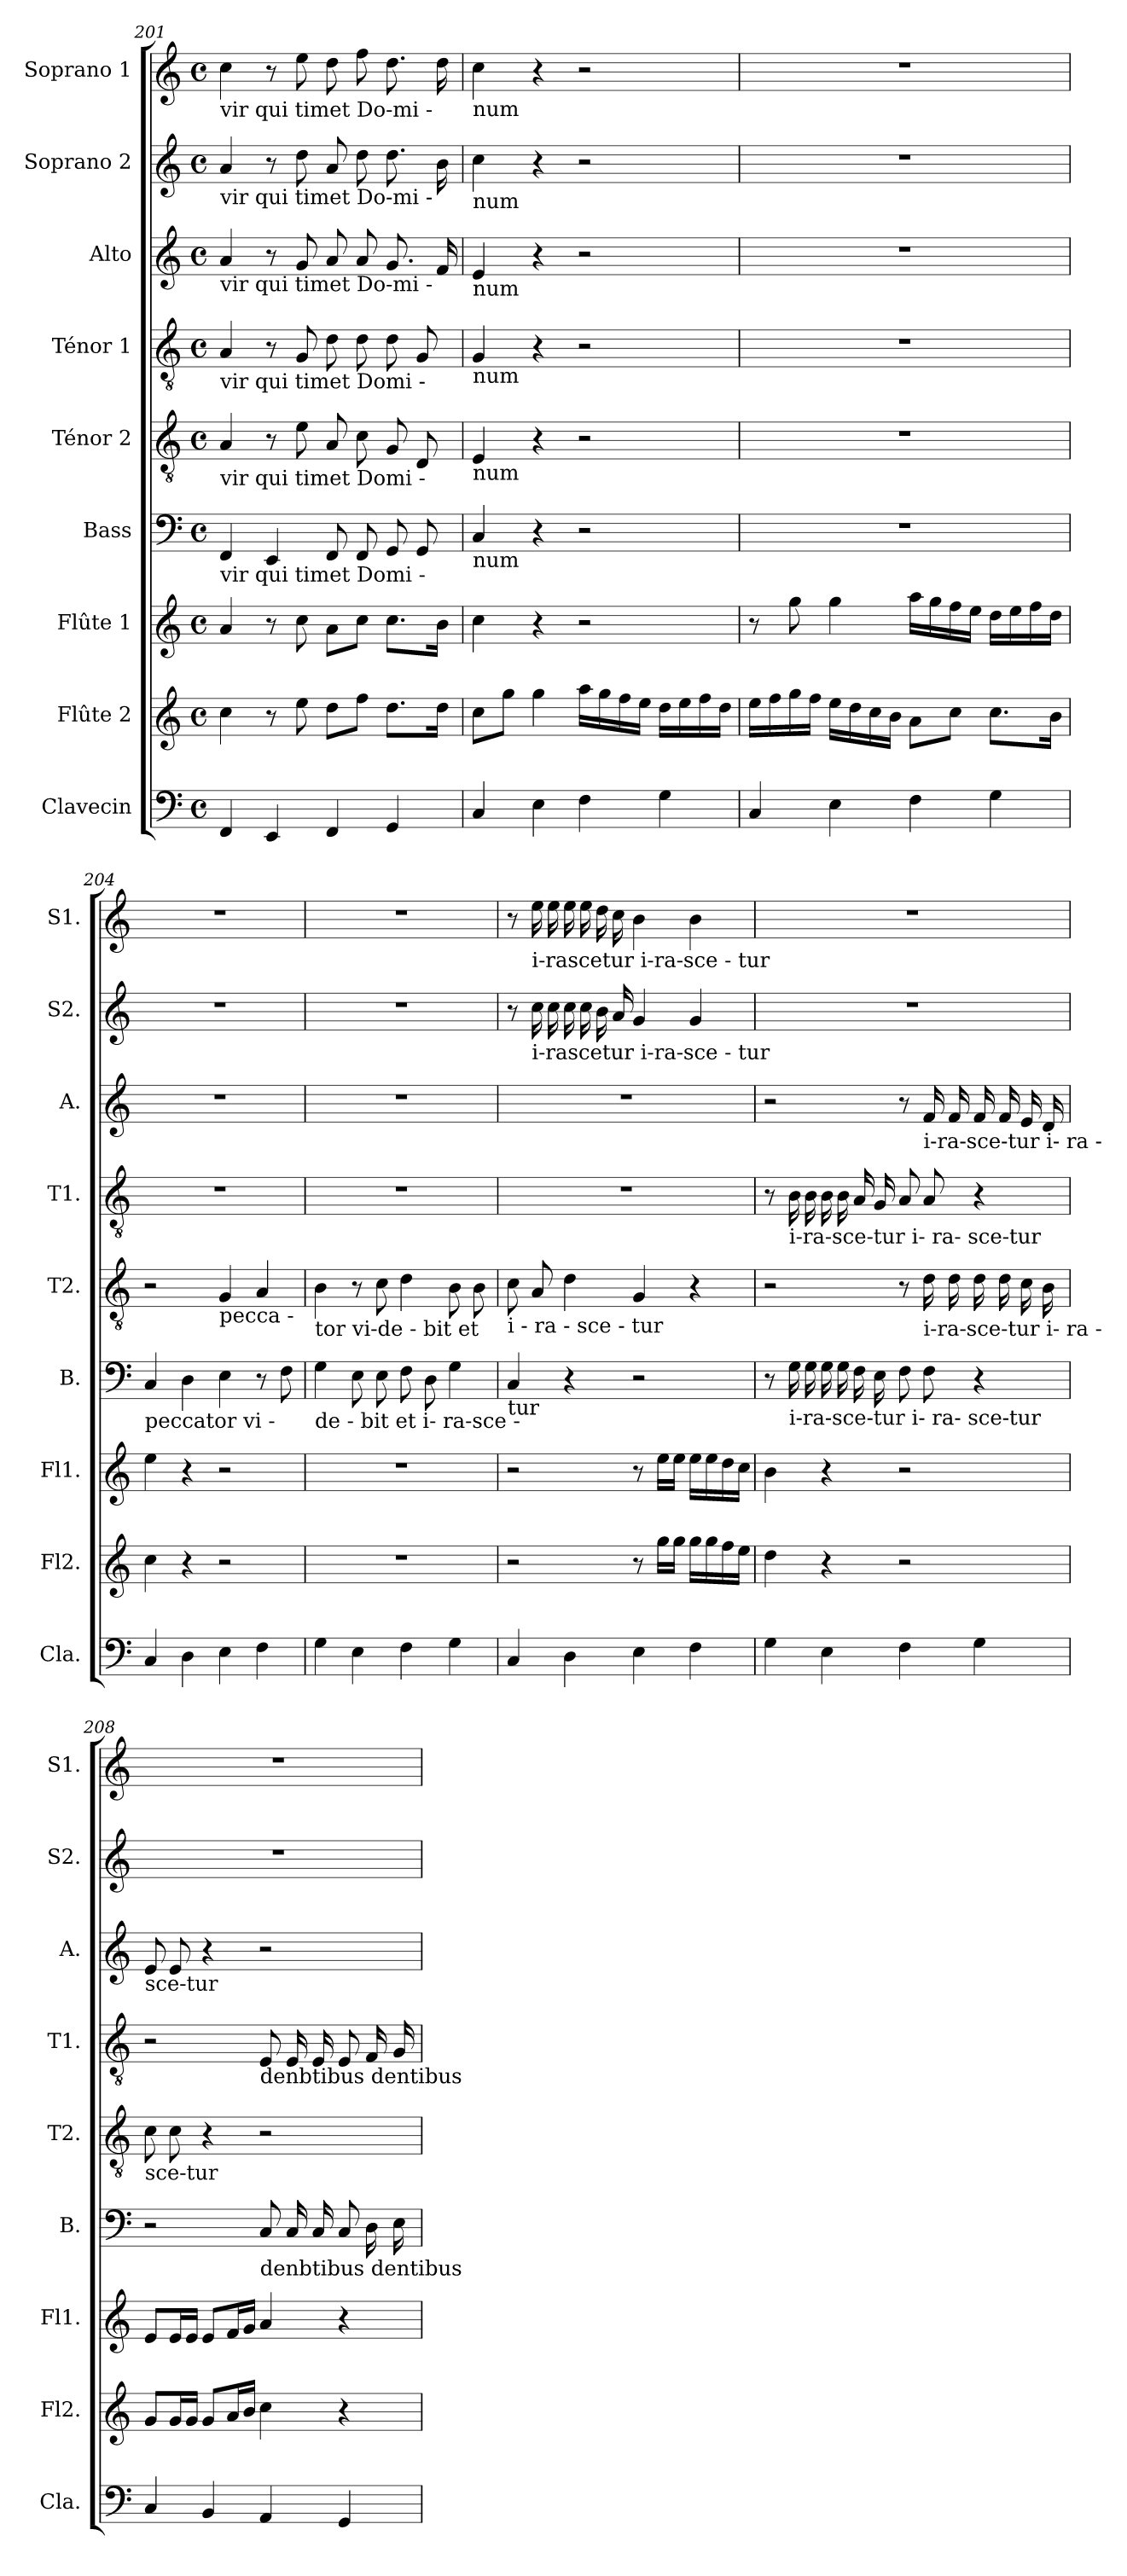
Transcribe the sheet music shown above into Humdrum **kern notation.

**kern	**kern	**kern	**kern	**kern	**kern	**kern	**kern	**kern
*part9	*part8	*part7	*part6	*part5	*part4	*part3	*part2	*part1
*staff9	*staff8	*staff7	*staff6	*staff5	*staff4	*staff3	*staff2	*staff1
*I"Clavecin	*I"Flûte 2	*I"Flûte 1	*I"Bass	*I"Ténor 2	*I"Ténor 1	*I"Alto	*I"Soprano 2	*I"Soprano 1
*I'Cla.	*I'Fl2.	*I'Fl1.	*I'B.	*I'T2.	*I'T1.	*I'A.	*I'S2.	*I'S1.
*clefF4	*clefG2	*clefG2	*clefF4	*clefGv2	*clefGv2	*clefG2	*clefG2	*clefG2
*k[]	*k[]	*k[]	*k[]	*k[]	*k[]	*k[]	*k[]	*k[]
*M4/4	*M4/4	*M4/4	*M4/4	*M4/4	*M4/4	*M4/4	*M4/4	*M4/4
*met(c)	*met(c)	*met(c)	*met(c)	*met(c)	*met(c)	*met(c)	*met(c)	*met(c)
=201	=201	=201	=201	=201	=201	=201	=201	=201
!	!	!	!	!	!	!	!	!LO:TX:b:t=vir  qui timet Do-mi  -
!	!	!	!	!	!	!	!LO:TX:b:t=vir  qui timet Do-mi  -	!
!	!	!	!	!	!	!LO:TX:b:t=vir  qui timet Do-mi  -	!	!
!	!	!	!	!	!LO:TX:b:t=vir  qui timet Domi  -	!	!	!
!	!	!	!	!LO:TX:b:t=vir  qui timet Domi  -	!	!	!	!
!	!	!	!LO:TX:b:t=vir  qui timet Domi  -	!	!	!	!	!
4FF/	4cc\	4a/	4FF/	4A/	4A/	4a/	4a/	4cc\
4EE/	8r	8r	4EE/	8r	8r	8r	8r	8r
.	8ee\	8cc\	.	8e\	8G/	8g/	8dd\	8ee\
4FF/	8dd\L	8a\L	8FF/	8A/	8d\	8a/	8a/	8dd\
.	8ff\J	8cc\J	8FF/	8c\	8d\	8a/	8dd\	8ff\
4GG/	8.dd\L	8.cc\L	8GG/	8G/	8d\	8.g/	8.dd\	8.dd\
.	.	.	8GG/	8D/	8G/	.	.	.
.	16dd\Jk	16b\Jk	.	.	.	16f/	16b\	16dd\
!!LO:PB:g=z
=202	=202	=202	=202	=202	=202	=202	=202	=202
!	!	!	!	!	!	!	!	!LO:TX:b:t=num
!	!	!	!	!	!	!	!LO:TX:b:t=num	!
!	!	!	!	!	!	!LO:TX:b:t=num	!	!
!	!	!	!	!	!LO:TX:b:t=num	!	!	!
!	!	!	!	!LO:TX:b:t=num	!	!	!	!
!	!	!	!LO:TX:b:t=num	!	!	!	!	!
4C/	8cc\L	4cc\	4C/	4E/	4G/	4e/	4cc\	4cc\
.	8gg\J	.	.	.	.	.	.	.
4E\	4gg\	4r	4r	4r	4r	4r	4r	4r
4F\	16aa\LL	2r	2r	2r	2r	2r	2r	2r
.	16gg\	.	.	.	.	.	.	.
.	16ff\	.	.	.	.	.	.	.
.	16ee\JJ	.	.	.	.	.	.	.
4G\	16dd\LL	.	.	.	.	.	.	.
.	16ee\	.	.	.	.	.	.	.
.	16ff\	.	.	.	.	.	.	.
.	16dd\JJ	.	.	.	.	.	.	.
=203	=203	=203	=203	=203	=203	=203	=203	=203
4C/	16ee\LL	8r	1r	1r	1r	1r	1r	1r
.	16ff\	.	.	.	.	.	.	.
.	16gg\	8gg\	.	.	.	.	.	.
.	16ff\JJ	.	.	.	.	.	.	.
4E\	16ee\LL	4gg\	.	.	.	.	.	.
.	16dd\	.	.	.	.	.	.	.
.	16cc\	.	.	.	.	.	.	.
.	16b\JJ	.	.	.	.	.	.	.
4F\	8a\L	16aa\LL	.	.	.	.	.	.
.	.	16gg\	.	.	.	.	.	.
.	8cc\J	16ff\	.	.	.	.	.	.
.	.	16ee\JJ	.	.	.	.	.	.
4G\	8.cc\L	16dd\LL	.	.	.	.	.	.
.	.	16ee\	.	.	.	.	.	.
.	.	16ff\	.	.	.	.	.	.
.	16b\Jk	16dd\JJ	.	.	.	.	.	.
=204	=204	=204	=204	=204	=204	=204	=204	=204
!	!	!	!LO:TX:b:t=peccator    vi -	!	!	!	!	!
4C/	4cc\	4ee\	4C/	2r	1r	1r	1r	1r
4D\	4r	4r	4D\	.	.	.	.	.
!	!	!	!	!LO:TX:b:t=pecca -	!	!	!	!
4E\	2r	2r	4E\	4G/	.	.	.	.
4F\	.	.	8r	4A/	.	.	.	.
.	.	.	8F\	.	.	.	.	.
=205	=205	=205	=205	=205	=205	=205	=205	=205
!	!	!	!	!LO:TX:b:t=tor       vi-de  -  bit et	!	!	!	!
!	!	!	!LO:TX:b:t=de - bit et  i- ra-sce   -	!	!	!	!	!
4G\	1r	1r	4G\	4B\	1r	1r	1r	1r
4E\	.	.	8E\	8r	.	.	.	.
.	.	.	8E\	8c\	.	.	.	.
4F\	.	.	8F\	4d\	.	.	.	.
.	.	.	8D\	.	.	.	.	.
4G\	.	.	4G\	8B\	.	.	.	.
.	.	.	.	8B\	.	.	.	.
!!LO:PB:g=z
=206	=206	=206	=206	=206	=206	=206	=206	=206
!	!	!	!	!LO:TX:b:t=i -  ra - sce     -     tur	!	!	!	!
!	!	!	!LO:TX:b:t=tur	!	!	!	!	!
4C/	2r	2r	4C/	8c\	1r	1r	8r	8r
!	!	!	!	!	!	!	!	!LO:TX:b:t=i-rascetur i-ra-sce    -   tur
!	!	!	!	!	!	!	!LO:TX:b:t=i-rascetur i-ra-sce    -   tur	!
.	.	.	.	8A/	.	.	16cc\	16ee\
.	.	.	.	.	.	.	16cc\	16ee\
4D\	.	.	4r	4d\	.	.	16cc\	16ee\
.	.	.	.	.	.	.	16cc\	16ee\
.	.	.	.	.	.	.	16b\	16dd\
.	.	.	.	.	.	.	16a/	16cc\
4E\	8r	8r	2r	4G/	.	.	4g/	4b\
.	16gg\LL	16ee\LL	.	.	.	.	.	.
.	16gg\JJ	16ee\JJ	.	.	.	.	.	.
4F\	16gg\LL	16ee\LL	.	4r	.	.	4g/	4b\
.	16gg\	16ee\	.	.	.	.	.	.
.	16ff\	16dd\	.	.	.	.	.	.
.	16ee\JJ	16cc\JJ	.	.	.	.	.	.
=207	=207	=207	=207	=207	=207	=207	=207	=207
4G\	4dd\	4b\	8r	2r	8r	2r	1r	1r
!	!	!	!	!	!LO:TX:b:t=i-ra-sce-tur i- ra- sce-tur	!	!	!
!	!	!	!LO:TX:b:t=i-ra-sce-tur i- ra- sce-tur	!	!	!	!	!
.	.	.	16G\	.	16B\	.	.	.
.	.	.	16G\	.	16B\	.	.	.
4E\	4r	4r	16G\	.	16B\	.	.	.
.	.	.	16G\	.	16B\	.	.	.
.	.	.	16F\	.	16A/	.	.	.
.	.	.	16E\	.	16G/	.	.	.
4F\	2r	2r	8F\	8r	8A/	8r	.	.
!	!	!	!	!	!	!LO:TX:b:t=i-ra-sce-tur i- ra -	!	!
!	!	!	!	!LO:TX:b:t=i-ra-sce-tur i- ra -	!	!	!	!
.	.	.	8F\	16d\	8A/	16f/	.	.
.	.	.	.	16d\	.	16f/	.	.
4G\	.	.	4r	16d\	4r	16f/	.	.
.	.	.	.	16d\	.	16f/	.	.
.	.	.	.	16c\	.	16e/	.	.
.	.	.	.	16B\	.	16d/	.	.
=208	=208	=208	=208	=208	=208	=208	=208	=208
!	!	!	!	!	!	!LO:TX:b:t=sce-tur	!	!
!	!	!	!	!LO:TX:b:t=sce-tur	!	!	!	!
4C/	8g/L	8e/L	2r	8c\	2r	8e/	1r	1r
.	16g/L	16e/L	.	8c\	.	8e/	.	.
.	16g/JJ	16e/JJ	.	.	.	.	.	.
4BB/	8g/L	8e/L	.	4r	.	4r	.	.
.	16a/L	16f/L	.	.	.	.	.	.
.	16b/JJ	16g/JJ	.	.	.	.	.	.
!	!	!	!	!	!LO:TX:b:t=denbtibus dentibus	!	!	!
!	!	!	!LO:TX:b:t=denbtibus dentibus	!	!	!	!	!
4AA/	4cc\	4a/	8C/	2r	8E/	2r	.	.
.	.	.	16C/	.	16E/	.	.	.
.	.	.	16C/	.	16E/	.	.	.
4GG/	4r	4r	8C/	.	8E/	.	.	.
.	.	.	16D\	.	16F/	.	.	.
.	.	.	16E\	.	16G/	.	.	.
=	=	=	=	=	=	=	=	=
*-	*-	*-	*-	*-	*-	*-	*-	*-
